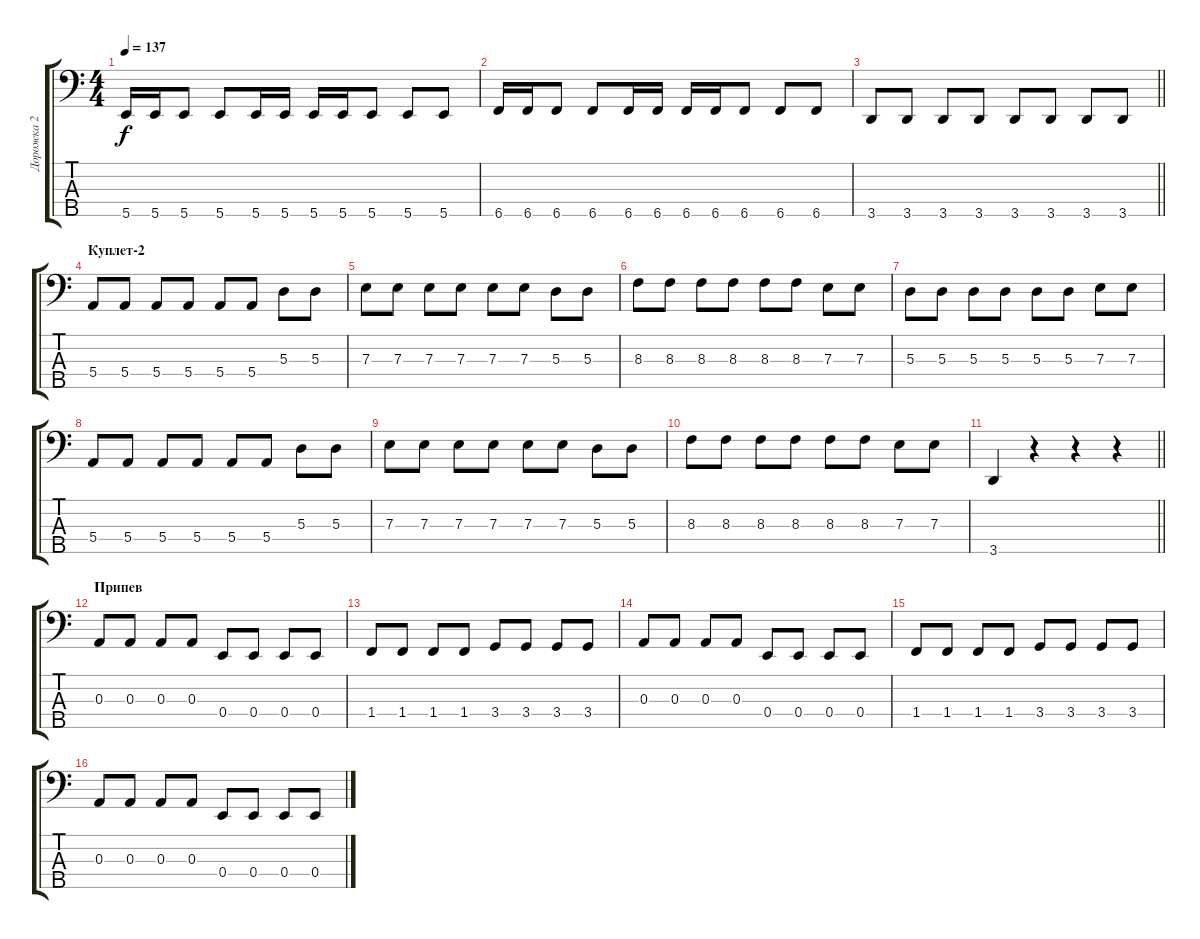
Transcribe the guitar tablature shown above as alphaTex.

\track ("Дорожка 2" "Дорожка 2") {instrument electricbassfinger}
\staff {score tabs}
\tuning (G2 D2 A1 E1 B0) {hide}
\ts (4 4)
\tempo 137
\clef f4
\ks c
5.5.16{dy f} 5.5.16 5.5.8 5.5.8 5.5.16 5.5.16 5.5.16 5.5.16 5.5.8 5.5.8 5.5.8 |
6.5.16 6.5.16 6.5.8 6.5.8 6.5.16 6.5.16 6.5.16 6.5.16 6.5.8 6.5.8 6.5.8 |
\barLineRight lightlight
3.5.8 3.5.8 3.5.8 3.5.8 3.5.8 3.5.8 3.5.8 3.5.8 |
\section ("" "Куплет-2")
5.4.8 5.4.8 5.4.8 5.4.8 5.4.8 5.4.8 5.3.8 5.3.8 |
7.3.8 7.3.8 7.3.8 7.3.8 7.3.8 7.3.8 5.3.8 5.3.8 |
8.3.8 8.3.8 8.3.8 8.3.8 8.3.8 8.3.8 7.3.8 7.3.8 |
5.3.8 5.3.8 5.3.8 5.3.8 5.3.8 5.3.8 7.3.8 7.3.8 |
5.4.8 5.4.8 5.4.8 5.4.8 5.4.8 5.4.8 5.3.8 5.3.8 |
7.3.8 7.3.8 7.3.8 7.3.8 7.3.8 7.3.8 5.3.8 5.3.8 |
8.3.8 8.3.8 8.3.8 8.3.8 8.3.8 8.3.8 7.3.8 7.3.8 |
\barLineRight lightlight
3.5.4 r.4 r.4 r.4 |
\section ("" "Припев")
0.3.8 0.3.8 0.3.8 0.3.8 0.4.8 0.4.8 0.4.8 0.4.8 |
1.4.8 1.4.8 1.4.8 1.4.8 3.4.8 3.4.8 3.4.8 3.4.8 |
0.3.8 0.3.8 0.3.8 0.3.8 0.4.8 0.4.8 0.4.8 0.4.8 |
1.4.8 1.4.8 1.4.8 1.4.8 3.4.8 3.4.8 3.4.8 3.4.8 |
0.3.8 0.3.8 0.3.8 0.3.8 0.4.8 0.4.8 0.4.8 0.4.8
